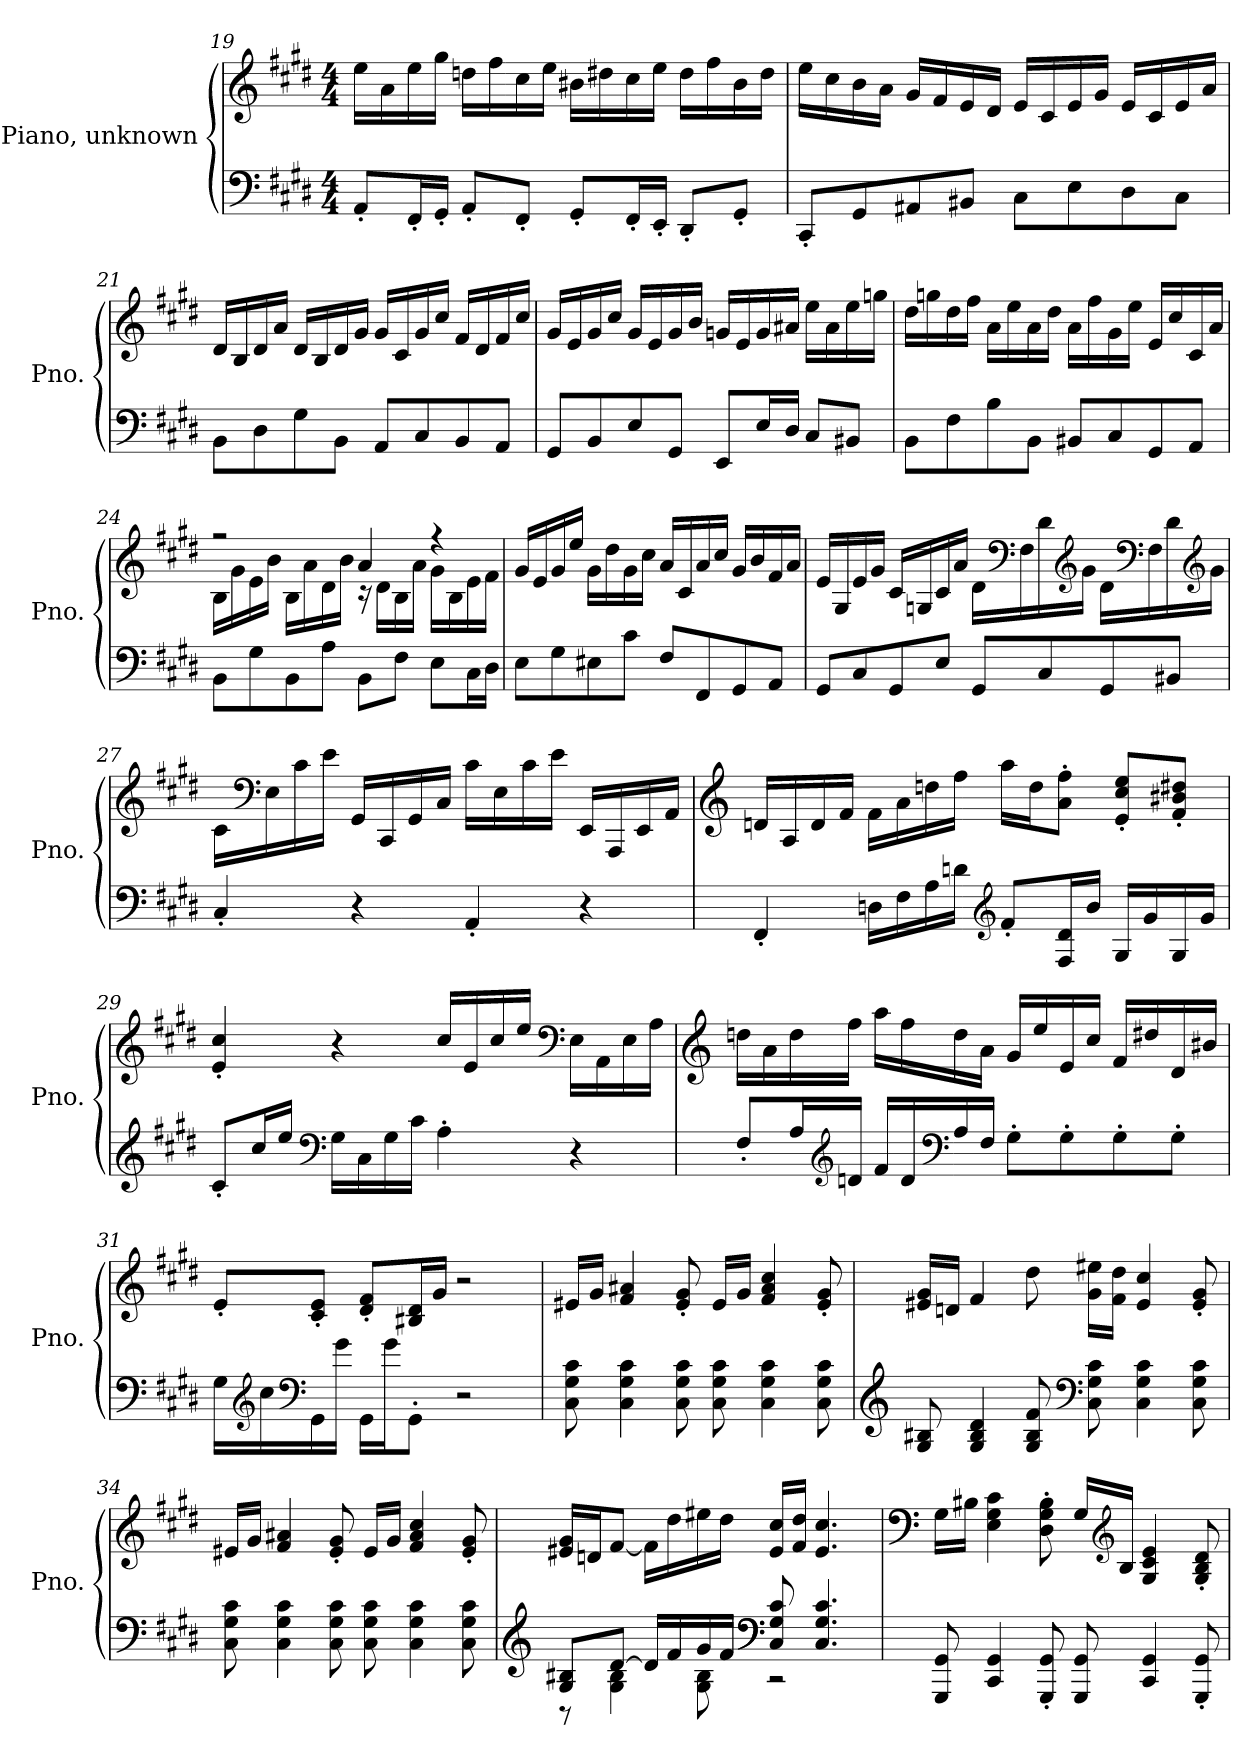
**kern	**kern
*part1	*part1
*staff2	*staff1
*I"Piano, unknown	*
*I'Pno.	*
!!LO:LB:g=z
*clefF4	*clefG2
*k[f#c#g#d#]	*k[f#c#g#d#]
*M4/4	*M4/4
=19	=19
8AA'/L	16ee\LL
.	16a\
16FF#'/L	16ee\
16GG#'/JJ	16gg#\JJ
8AA'/L	16ddn\LL
.	16ff#\
8FF#'/J	16cc#\
.	16ee\JJ
8GG#'/L	16b#X\LL
.	16dd#X\
16FF#'/L	16cc#\
16EE'/JJ	16ee\JJ
8DD#'/L	16dd#\LL
.	16ff#\
8GG#'/J	16b#\
.	16dd#\JJ
=20	=20
8CC#'/L	16ee\LL
.	16cc#\
8GG#/	16b\
.	16a\JJ
8AA#X/	16g#/LL
.	16f#/
8BB#X/J	16e/
.	16d#/JJ
8C#\L	16e/LL
.	16c#/
8E\	16e/
.	16g#/JJ
8D#\	16e/LL
.	16c#/
8C#\J	16e/
.	16a/JJ
!!LO:LB:g=z
=21	=21
8BB\L	16d#/LL
.	16B/
8D#\	16d#/
.	16a/JJ
8G#\	16d#/LL
.	16B/
8BB\J	16d#/
.	16g#/JJ
8AA/L	16g#/LL
.	16c#/
8C#/	16g#/
.	16cc#/JJ
8BB/	16f#/LL
.	16d#/
8AA/J	16f#/
.	16cc#/JJ
=22	=22
8GG#/L	16g#/LL
.	16e/
8BB/	16g#/
.	16cc#/JJ
8E/	16g#/LL
.	16e/
8GG#/J	16g#/
.	16b/JJ
8EE/L	16gn/LL
.	16e/
16E/L	16g/
16D#/JJ	16a#X/JJ
8C#/L	16ee\LL
.	16a#\
8BB#X/J	16ee\
.	16ggn\JJ
!!LO:LB:g=z
=23	=23
8BB\L	16dd#\LL
.	16ggn\
8F#\	16dd#\
.	16ff#\JJ
8B\	16a\LL
.	16ee\
8BB\J	16a\
.	16dd#\JJ
8BB#X/L	16a\LL
.	16ff#\
8C#/	16g#\
.	16ee\JJ
8GG#/	16e/LL
.	16cc#/
8AA/J	16c#/
.	16a/JJ
=24	=24
*	*^
8BB\L	2r	16B\LL
.	.	16g#\
8G#\	.	16e\
.	.	16b\JJ
8BB\	.	16B\LL
.	.	16a\
8A\J	.	16d#\
.	.	16b\JJ
8BB\L	4a/	16r
.	.	16d#\LL
8F#\J	.	16B\
.	.	16a\JJ
8E\L	4r	16g#\LL
.	.	16B\
16C#\L	.	16e\
16D#\JJ	.	16f#\JJ
*	*v	*v
!!LO:PB:g=z
=25	=25
8E\L	16g#/LL
.	16e/
8G#\	16g#/
.	16ee/JJ
8E#X\	16g#\LL
.	16dd#\
8c#\J	16g#\
.	16cc#\JJ
8F#/L	16a/LL
.	16c#/
8FF#/	16a/
.	16cc#/JJ
8GG#/	16g#/LL
.	16b/
8AA/J	16f#/
.	16a/JJ
=26	=26
8GG#/L	16e/LL
.	16G#/
8C#/	16e/
.	16g#/JJ
8GG#/	16c#/LL
.	16Gn/
8E/J	16c#/
.	16a/JJ
8GG#/L	16d#\LL
*	*clefF4
.	16F#\
8C#/	16d#\
*	*clefG2
.	16g#\JJ
8GG#/	16d#\LL
*	*clefF4
.	16F#\
8BB#X/J	16d#\
*	*clefG2
.	16g#\JJ
!!LO:LB:g=z
=27	=27
4C#'/	16c#\LL
*	*clefF4
.	16E\
.	16c#\
.	16e\JJ
4r	16GG#/LL
.	16CC#/
.	16GG#/
.	16C#/JJ
4AA'/	16c#\LL
.	16E\
.	16c#\
.	16e\JJ
4r	16EE/LL
.	16AAA/
.	16EE/
.	16AA/JJ
=28	=28
*	*clefG2
4FF#'/	16dn/LL
.	16A/
.	16d/
.	16f#/JJ
16Dn\LL	16f#\LL
16F#\	16a\
16A\	16ddn\
16dn\JJ	16ff#\JJ
*clefG2	*
8f#'/L	16aa\LL
.	16dd\J
16F#/ 16d/L	8a\' 8ff#\'J
16b/JJ	.
16G#/LL	8e/' 8cc#/' 8ee/'L
16g#/	.
16G#/	8f#/' 8b#X/' 8dd#X/'J
16g#/JJ	.
!!LO:LB:g=z
=29	=29
8c#'/L	4e/' 4cc#/'
16cc#/L	.
16ee/JJ	.
*clefF4	*
16G#\LL	4r
16C#\	.
16G#\	.
16c#\JJ	.
4A'\	16cc#/LL
.	16e/
.	16cc#/
.	16ee/JJ
*	*clefF4
4r	16E\LL
.	16AA\
.	16E\
.	16A\JJ
=30	=30
*	*clefG2
8F#'/L	16ddn\LL
.	16a\
16A/L	16dd\
*clefG2	*
16dn/JJ	16ff#\JJ
16f#/LL	16aa\LL
16d/	16ff#\
*clefF4	*
16A/	16dd\
16F#/JJ	16a\JJ
8G#'\L	16g#/LL
.	16ee/
8G#'\	16e/
.	16cc#/JJ
8G#'\	16f#/LL
.	16dd#X/
8G#'\J	16d#/
.	16b#X/JJ
!!LO:LB:g=z
=31	=31
16G#\LL	8e'/L
*clefG2	*
16cc#\	.
*clefF4	*
16GG#\	8c#/' 8e/'J
16g#\JJ	.
16GG#\LL	8d#/' 8f#/'L
16g#\J	.
8GG#'\J	16B#X/ 16d#/L
.	16g#/JJ
2r	2r
=32	=32
8C#\ 8G#\ 8c#\	16e#X/LL
.	16g#/JJ
4C#\ 4G#\ 4c#\	4f#/ 4a#X/
8C#\ 8G#\ 8c#\	8e#/' 8g#/'
8C#\ 8G#\ 8c#\	16e#/LL
.	16g#/JJ
4C#\ 4G#\ 4c#\	4f#/ 4a#/ 4cc#/
8C#\ 8G#\ 8c#\	8e#/' 8g#/'
=33	=33
*clefG2	*
8G#/ 8B#X/	16e#X/ 16g#/LL
.	16dn/JJ
4G#/ 4B#/ 4d#/	4f#/
8G#/ 8B#/ 8f#/	8dd#\
*clefF4	*
8C#\ 8G#\ 8c#\	16g#\ 16ee#X\LL
.	16f#\ 16dd#\JJ
4C#\ 4G#\ 4c#\	4e#/ 4cc#/
8C#\ 8G#\ 8c#\	8e#/' 8g#/'
!!LO:LB:g=z
=34	=34
8C#\ 8G#\ 8c#\	16e#X/LL
.	16g#/JJ
4C#\ 4G#\ 4c#\	4f#/ 4a#X/
8C#\ 8G#\ 8c#\	8e#/' 8g#/'
8C#\ 8G#\ 8c#\	16e#/LL
.	16g#/JJ
4C#\ 4G#\ 4c#\	4f#/ 4a#/ 4cc#/
8C#\ 8G#\ 8c#\	8e#/' 8g#/'
=35	=35
*clefG2	*
*^	*
8G#/ 8B#X/L	8r	16e#X/ 16g#/LL
.	.	16dn/J
[8d#/J	4G#\ 4B#\	[8f#/J
16d#/LL]	.	16f#\LL]
16f#/	.	16dd#\
16g#/	8G#\ 8B#\	16ee#X\
16f#/JJ	.	16dd#\JJ
*clefF4	*	*
8C#/ 8G#/ 8c#/	2r	16e#/ 16cc#/LL
.	.	16f#/ 16dd#/JJ
4.C#/ 4.G#/ 4.c#/	.	4.e#/ 4.cc#/
*v	*v	*
!!LO:LB:g=z
=36	=36
*	*clefF4
8GGG#/ 8GG#/	16G#\LL
.	16B#X\JJ
4CC#/ 4GG#/	4E\ 4G#\ 4c#\
8GGG#/' 8GG#/'	8D#\' 8G#\' 8B#\'
8GGG#/ 8GG#/	16G#/LL
*	*clefG2
.	16B#/JJ
4CC#/ 4GG#/	4G#/ 4c#/ 4e/
8GGG#/' 8GG#/'	8G#/' 8B#/' 8d#/'
=	=
*-	*-
